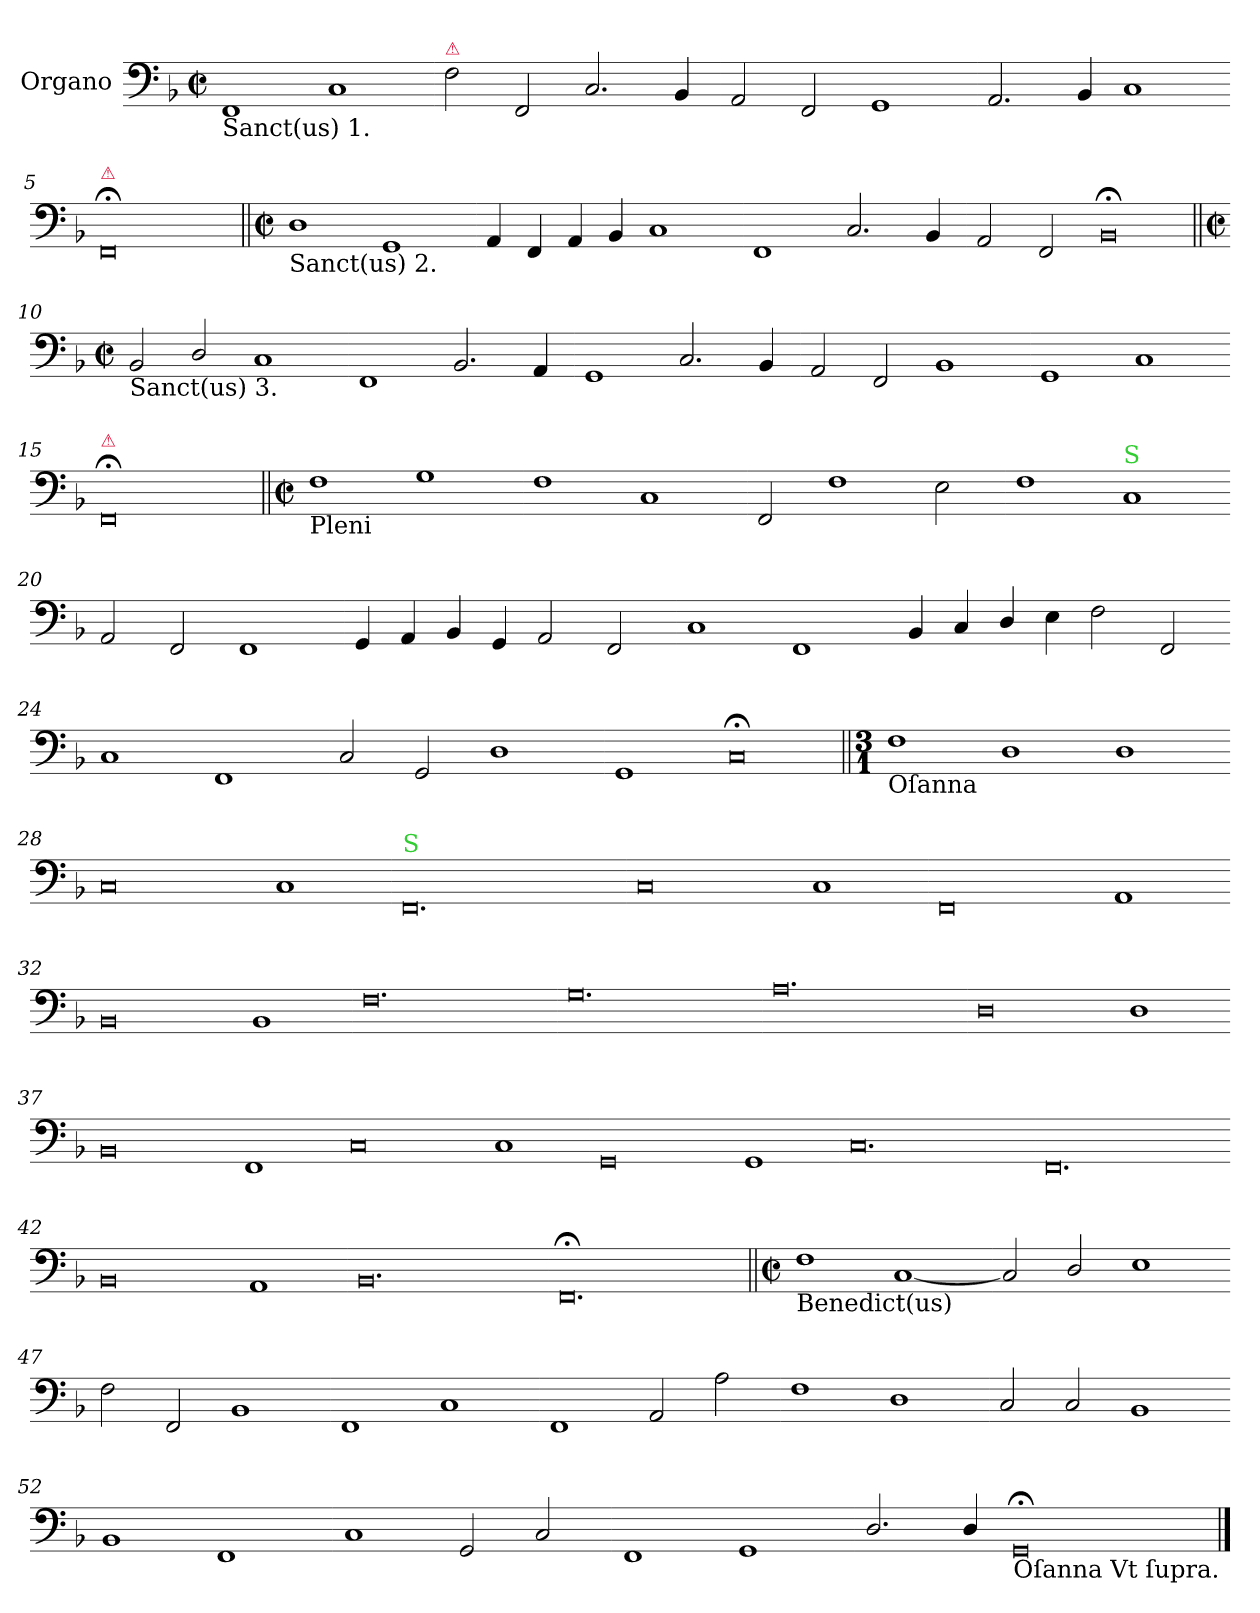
**kern
*part1
*staff1
*I"Organo
*clefF4
*k[b-]
*M2/1
*met(c|)
=1
!LO:TX:b:t=Sanct(us) 1.
1FF
1C
=2-
!LO:TX:a:color=crimson:t=⚠
2F\
2FF/
2.C/
4BB-/
=3-
2AA/
2FF/
1GG
=4-
2.AA/
4BB-/
1C
=5-
!LO:TX:a:color=crimson:t=⚠
0FF;<
=6||
*M2/1
*met(c|)
!LO:TX:b:t=Sanct(us) 2.
1D
1GG
=7-
4AA/
4FF/
4AA/
4BB-/
1C
=8-
1FF
2.C/
4BB-/
=9-
2AA/
2FF/
!LO:N:vis=0
1BB-;
=10||
*M2/1
*met(c|)
!LO:TX:b:t=Sanct(us) 3.
2BB-/
2D/
1C
=11-
1FF
2.BB-/
4AA/
=12-
1GG
2.C/
4BB-/
=13-
2AA/
2FF/
1BB-
=14-
1GG
1C
=15-
!LO:TX:a:color=crimson:t=⚠
0FF;<
=16||
*M2/1
*met(c|)
!LO:TX:b:t=Pleni
1F
1G
=17-
1F
1C
=18-
2FF/
1F
2E\
=19-
1F
!LO:TX:a:color=limegreen:t=S
1C
=20-
2AA/
2FF/
1FF
=21-
4GG/
4AA/
4BB-/
4GG/
2AA/
2FF/
=22-
1C
1FF
=23-
4BB-/
4C/
4D/
4E\
2F\
2FF/
=24-
1C
1FF
=25-
2C/
2GG/
1D
=26-
1GG
!LO:N:vis=0
1C;<
=27||
*M3/1
!LO:TX:b:t=Oſanna
1F
1D
1D
=28-
0C
1C
=29-
!LO:TX:a:color=limegreen:t=S
0.FF
=30-
0C
1C
=31-
0FF
1AA
=32-
0BB-
1BB-
=33-
0.F
=34-
0.G
=35-
0.A
=36-
0D
1D
=37-
0BB-
1FF
=38-
0C
1C
=39-
0GG
1GG
=40-
0.C
=41-
0.FF
=42-
0BB-
1AA
=43-
0.BB-
=44-
0.FF;<
=45||
*M2/1
*met(c|)
!LO:TX:b:t=Benedict(us)
1F
[1C
=46-
2C]
2D/
1E
=47-
2F\
2FF/
1BB-
=48-
1FF
1C
=49-
1FF
2AA/
2A\
=50-
1F
1D
=51-
2C/
2C/
1BB-
=52-
1BB-
1FF
=53-
1C
2GG/
2C/
=54-
1FF
1GG
=55-
2.D/
4D/
!LO:TX:b:t=Oſanna Vt ſupra.
!LO:N:vis=0
1GG;<
==
*-
